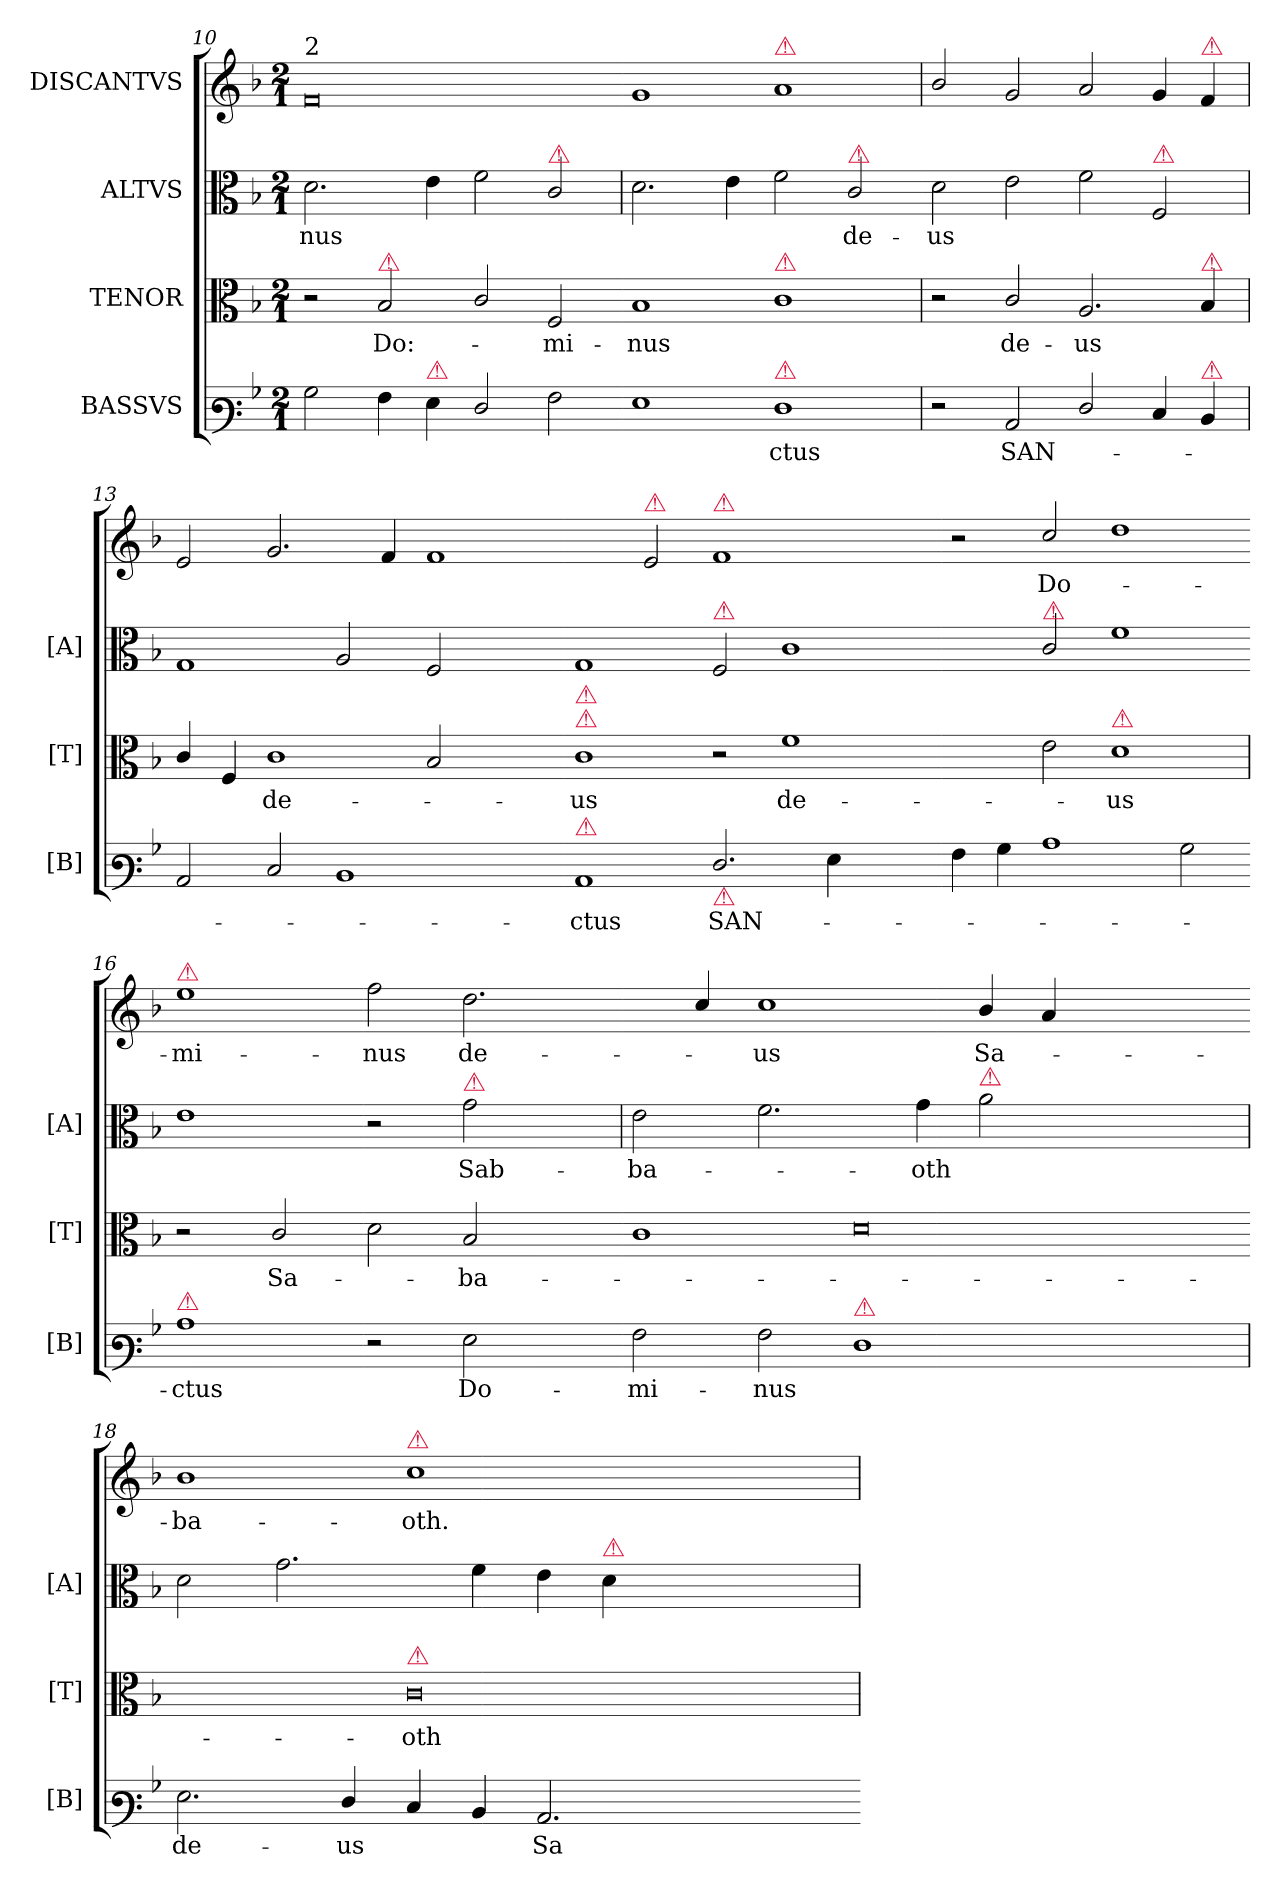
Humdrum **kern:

**kern	**text	**kern	**text	**kern	**text	**kern	**text
*part4	*part4	*part3	*part3	*part2	*part2	*part1	*part1
*staff4	*staff4	*staff3	*staff3	*staff2	*staff2	*staff1	*staff1
*I"BASSVS	*	*I"TENOR	*	*I"ALTVS	*	*I"DISCANTVS	*
*I'[B]	*	*I'[T]	*	*I'[A]	*	*	*
*clefF3	*	*clefC3	*	*clefC3	*	*clefG2	*
*k[b-]	*	*k[b-]	*	*k[b-]	*	*k[b-]	*
*M2/1	*	*M2/1	*	*M2/1	*	*M2/1	*
=10	=10	=10	=10	=10	=10	=10	=10
!	!	!	!	!	!	!LO:TX:a:t=2	!
2B-\	.	2r	.	2.d\	-nus	0f	.
!	!	!LO:TX:a:color=crimson:t=⚠	!	!	!	!	!
4A\	.	2B-/	Do:-	.	.	.	.
!LO:TX:a:color=crimson:t=⚠	!	!	!	!	!	!	!
4G\	.	.	.	4e\	.	.	.
2F/	.	2c/	.	2f\	.	.	.
!	!	!	!	!LO:TX:a:color=crimson:t=⚠	!	!	!
2A\	.	2F/	-mi-	2c/	.	.	.
=11-	=11-	=11-	=11-	=11	=11-	=11-	=11-
1G	.	1B-	-nus	2.d\	.	1g	.
.	.	.	.	4e\	.	.	.
!	!	!	!	!	!	!LO:TX:a:color=crimson:t=⚠	!
!	!	!LO:TX:a:color=crimson:t=⚠	!	!	!	!	!
!LO:TX:a:color=crimson:t=⚠	!	!	!	!	!	!	!
1F	-ctus	1c	.	2f\	.	1a	.
!	!	!	!	!LO:TX:a:color=crimson:t=⚠	!	!	!
.	.	.	.	2c/	de-	.	.
=12	=12	=12	=12	=12-	=12	=12	=12
2r	.	2r	.	2d\	-us	2b-/	.
!	!LO:LY:i	!	!	!	!	!	!
2C/	SAN-	2c/	de-	2e\	.	2g/	.
2F/	.	2.A/	-us	2f\	.	2a/	.
!	!	!	!	!LO:TX:a:color=crimson:t=⚠	!	!	!
4E/	.	.	.	2F/	.	4g/	.
!	!	!	!	!	!	!LO:TX:a:color=crimson:t=⚠	!
!	!	!LO:TX:a:color=crimson:t=⚠	!	!	!	!	!
!LO:TX:a:color=crimson:t=⚠	!	!	!	!	!	!	!
4D/	.	4B-/	.	.	.	4f/	.
=13	=13	=13	=13	=13	=13	=13	=13
2C/	.	4c/	.	1G	.	2e/	.
.	.	4F/	.	.	.	.	.
!	!	!	!LO:LY:i	!	!	!	!
2E/	.	1c	de-	.	.	2.g/	.
1D	.	.	.	2A/	.	.	.
.	.	.	.	.	.	4f/	.
.	.	2B-/	.	2F/	.	1f/	.
2ryy	.	2ryy	.	2ryy	.	.	.
=14-	=14-	=14-	=14-	=14-	=14-	=14-	=14-
!	!	!LO:TX:a:color=crimson:t=⚠	!	!	!	!	!
!	!	!LO:TX:a:color=crimson:t=⚠	!	!	!	!	!
!LO:TX:a:color=crimson:t=⚠	!	!	!	!	!	!	!
!	!LO:LY:i	!	!LO:LY:i	!	!	!	!
1C	-ctus	1c	-us	1G	.	2ryy	.
!	!	!	!	!	!	!LO:TX:a:color=crimson:t=⚠	!
.	.	.	.	.	.	2e/	.
!	!	!	!	!	!	!LO:TX:a:color=crimson:t=⚠	!
!	!	!	!	!LO:TX:a:color=crimson:t=⚠	!	!	!
!LO:TX:b:color=crimson:t=⚠	!	!	!	!	!	!	!
!	!LO:LY:i	!	!	!	!	!	!
2.F/	SAN-	2r	.	2F/	.	1f	.
!	!	!	!LO:LY:i	!	!	!	!
.	.	1f\	de-	1c\	.	.	.
4G\	.	.	.	.	.	.	.
2ryy	.	.	.	.	.	2ryy	.
=15-	=15-	=15-	=15-	=15-	=15-	=15-	=15-
4A\	.	2ryy	.	2ryy	.	2r	.
4B-\	.	.	.	.	.	.	.
!	!	!	!	!LO:TX:a:color=crimson:t=⚠	!	!	!
1c	.	2e\	.	2c/	.	2cc/	Do-
!	!	!LO:TX:a:color=crimson:t=⚠	!	!	!	!	!
!	!	!	!LO:LY:i	!	!	!	!
.	.	1d	-us	1f	.	1dd	.
2B-\	.	.	.	.	.	.	.
=16-	=16-	=16	=16-	=16-	=16-	=16-	=16-
!	!	!	!	!	!	!LO:TX:a:color=crimson:t=⚠	!
!LO:TX:a:color=crimson:t=⚠	!	!	!	!	!	!	!
!	!LO:LY:i	!	!	!	!	!	!
1c	-ctus	2r	.	1e	.	1ee	-mi-
.	.	2c/	Sa-	.	.	.	.
2r	.	2d\	.	2r	.	2ff\	-nus
!	!	!	!	!LO:TX:a:color=crimson:t=⚠	!	!	!
2G\	Do-	2B-/	-ba-	2g\	Sab-	2.dd\	de-
4ryy	.	4ryy	.	4ryy	.	.	.
=17-	=17-	=17-	=17-	=17	=17-	=17-	=17-
2A\	-mi-	1c	.	2e\	-ba-	4ryy	.
.	.	.	.	.	.	4cc/	.
2A\	-nus	.	.	2.f\	.	1cc	-us
!LO:TX:a:color=crimson:t=⚠	!	!	!	!	!	!	!
1F	.	0d	.	.	.	.	.
.	.	.	.	4g\	-oth	.	.
!	!	!	!	!LO:TX:a:color=crimson:t=⚠	!	!	!
.	.	.	.	2a\	.	4b-/	Sa-
.	.	.	.	.	.	4a/	.
1ryy	.	.	.	1ryy	.	1ryy	.
=18	=18-	=18-	=18-	=18	=18-	=18-	=18-
2.G\	de-	1ryy	.	2d\	.	1b-	-ba-
.	.	.	.	2.g\	.	.	.
4F/	-us	.	.	.	.	.	.
!	!	!	!	!	!	!LO:TX:a:color=crimson:t=⚠	!
!	!	!LO:TX:a:color=crimson:t=⚠	!	!	!	!	!
4E/	.	0c	-oth	.	.	1cc	-oth.
4D/	.	.	.	4f\	.	.	.
2.C/	Sa-	.	.	4e\	.	.	.
!	!	!	!	!LO:TX:a:color=crimson:t=⚠	!	!	!
.	.	.	.	4d\	.	.	.
.	.	.	.	1ryy	.	1ryy	.
2.ryy	.	.	.	.	.	.	.
=-	=	=	=	=	=	=	=
*-	*-	*-	*-	*-	*-	*-	*-
